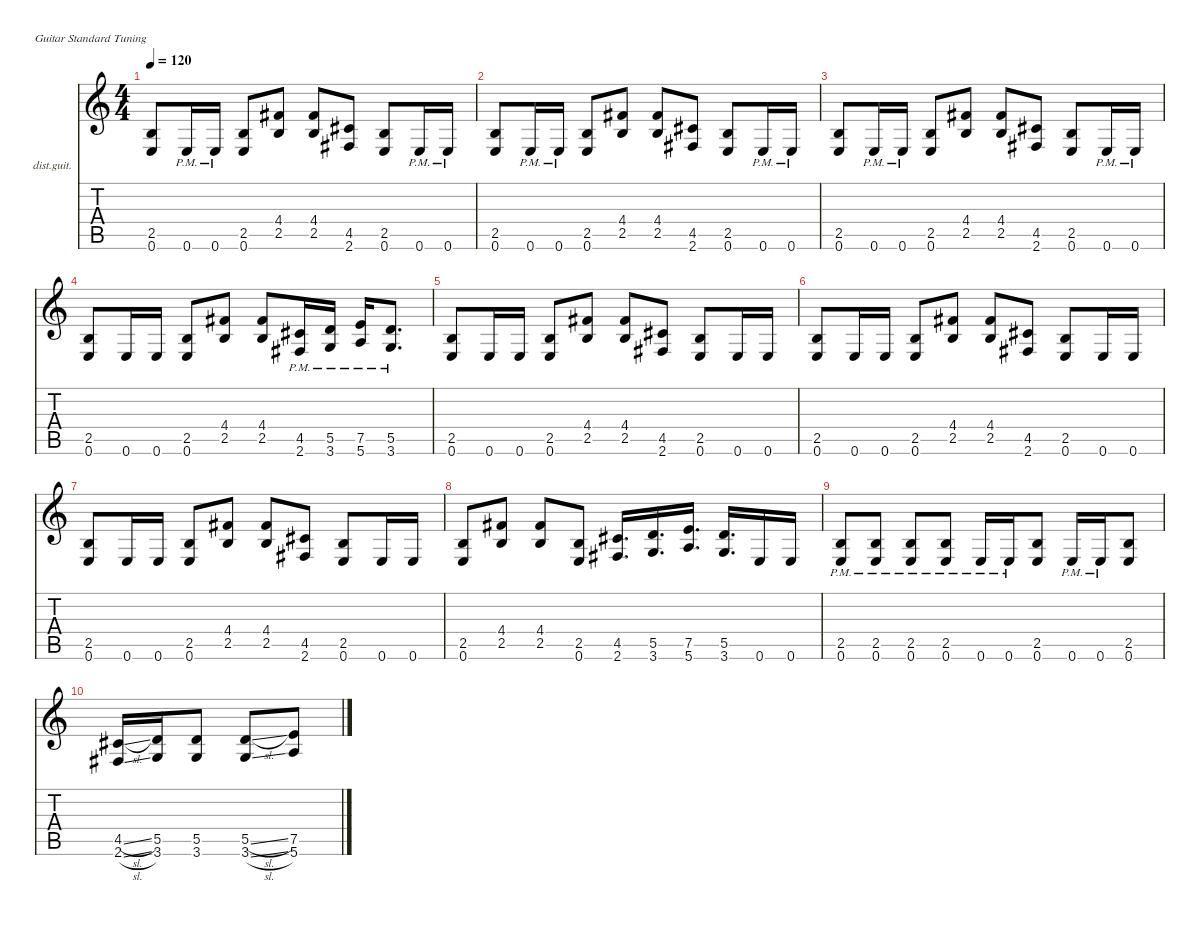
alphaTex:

\defaultSystemsLayout 4
\hideDynamics
\bracketExtendMode nobrackets
\firstSystemTrackNameOrientation horizontal
\otherSystemsTrackNameOrientation horizontal
\track ("Distortion Guitar" "dist.guit.") {instrument distortionguitar}
\staff {score tabs}
\tuning (E4 B3 G3 D3 A2 E2)
\ts (4 4)
\tempo 120
\clef g2
\ks c
(0.6 2.5).8{dy mf instrument distortionguitar} 0.6{pm}.16 0.6{pm}.16 (0.6 2.5).8 (4.4{acc #} 2.5).8 (4.4{acc #} 2.5).8 (2.6{acc #} 4.5{acc #}).8 (0.6 2.5).8 0.6{pm}.16 0.6{pm}.16 |
(0.6 2.5).8 0.6{pm}.16 0.6{pm}.16 (0.6 2.5).8 (4.4{acc #} 2.5).8 (4.4{acc #} 2.5).8 (2.6{acc #} 4.5{acc #}).8 (0.6 2.5).8 0.6{pm}.16 0.6{pm}.16 |
(0.6 2.5).8 0.6{pm}.16 0.6{pm}.16 (0.6 2.5).8 (4.4{acc #} 2.5).8 (4.4{acc #} 2.5).8 (2.6{acc #} 4.5{acc #}).8 (0.6 2.5).8 0.6{pm}.16 0.6{pm}.16 |
(0.6 2.5).8 0.6.16 0.6.16 (0.6 2.5).8 (4.4{acc #} 2.5).8 (2.5 4.4{acc #}).8 (2.6{pm acc #} 4.5{pm acc #}).16 (3.6{pm} 5.5{pm}).16 (5.6{pm} 7.5{pm}).16 (3.6{pm} 5.5{pm}).8{d} |
(0.6 2.5).8 0.6.16 0.6.16 (0.6 2.5).8 (4.4{acc #} 2.5).8 (4.4{acc #} 2.5).8 (2.6{acc #} 4.5{acc #}).8 (0.6 2.5).8 0.6.16 0.6.16 |
(0.6 2.5).8 0.6.16 0.6.16 (0.6 2.5).8 (4.4{acc #} 2.5).8 (4.4{acc #} 2.5).8 (2.6{acc #} 4.5{acc #}).8 (0.6 2.5).8 0.6.16 0.6.16 |
(0.6 2.5).8 0.6.16 0.6.16 (0.6 2.5).8 (4.4{acc #} 2.5).8 (4.4{acc #} 2.5).8 (2.6{acc #} 4.5{acc #}).8 (0.6 2.5).8 0.6.16 0.6.16 |
(0.6 2.5).8 (4.4{acc #} 2.5).8 (2.5 4.4{acc #}).8 (0.6 2.5).8 (2.6{acc #} 4.5{acc #}).16{d} (3.6 5.5).16{d} (5.6 7.5).16{d} (3.6 5.5).16{d} 0.6.16 0.6.16 |
(0.6{pm} 2.5{pm}).8 (0.6{pm} 2.5{pm}).8 (0.6{pm} 2.5{pm}).8 (0.6{pm} 2.5{pm}).8 0.6{pm}.16 0.6{pm}.16 (0.6 2.5).8 0.6{pm}.16 0.6{pm}.16 (0.6 2.5).8 |
(2.6{sl acc #} 4.5{sl acc #}).16 (3.6 5.5).16 (3.6 5.5).8 (3.6{sl} 5.5{sl}).8 (5.6 7.5).8
